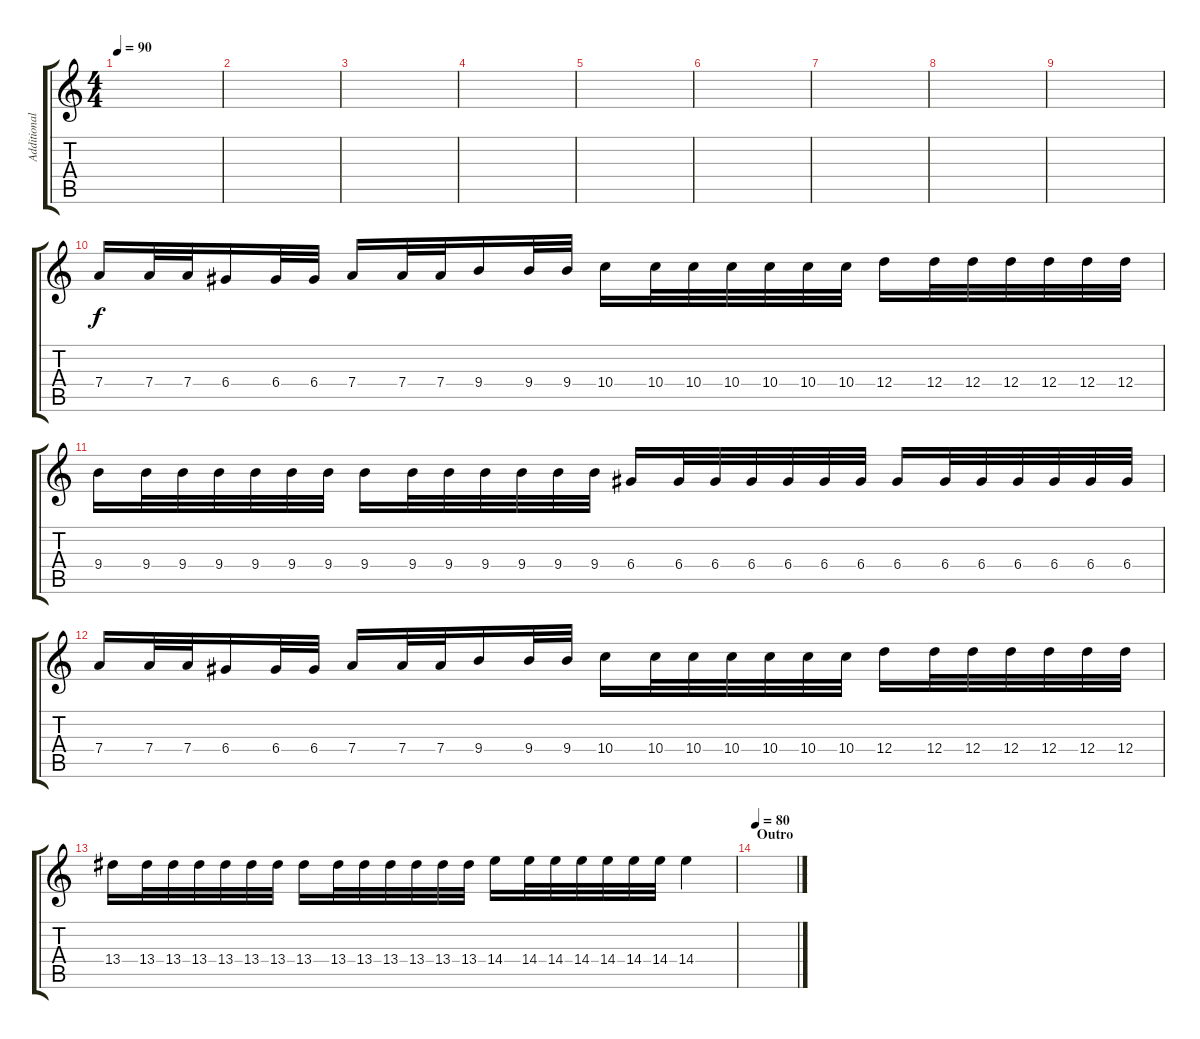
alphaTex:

\track ("Additional Guitar" "Additional") {instrument distortionguitar}
\staff {score tabs}
\tuning (E4 B3 G3 D3 A2 E2) {hide}
\ts (4 4)
\tempo 90
\clef g2
\ks c
|
|
|
|
|
|
|
|
|
7.4.16 7.4.32 7.4.32 6.4.16 6.4.32 6.4.32 7.4.16 7.4.32 7.4.32 9.4.16 9.4.32 9.4.32 10.4.16 10.4.32 10.4.32 10.4.32 10.4.32 10.4.32 10.4.32 12.4.16 12.4.32 12.4.32 12.4.32 12.4.32 12.4.32 12.4.32 |
9.4.16 9.4.32 9.4.32 9.4.32 9.4.32 9.4.32 9.4.32 9.4.16 9.4.32 9.4.32 9.4.32 9.4.32 9.4.32 9.4.32 6.4.16 6.4.32 6.4.32 6.4.32 6.4.32 6.4.32 6.4.32 6.4.16 6.4.32 6.4.32 6.4.32 6.4.32 6.4.32 6.4.32 |
7.4.16 7.4.32 7.4.32 6.4.16 6.4.32 6.4.32 7.4.16 7.4.32 7.4.32 9.4.16 9.4.32 9.4.32 10.4.16 10.4.32 10.4.32 10.4.32 10.4.32 10.4.32 10.4.32 12.4.16 12.4.32 12.4.32 12.4.32 12.4.32 12.4.32 12.4.32 |
13.4.16 13.4.32 13.4.32 13.4.32 13.4.32 13.4.32 13.4.32 13.4.16 13.4.32 13.4.32 13.4.32 13.4.32 13.4.32 13.4.32 14.4.16 14.4.32 14.4.32 14.4.32 14.4.32 14.4.32 14.4.32 14.4.4 |
\section ("" "Outro")
\tempo 80
